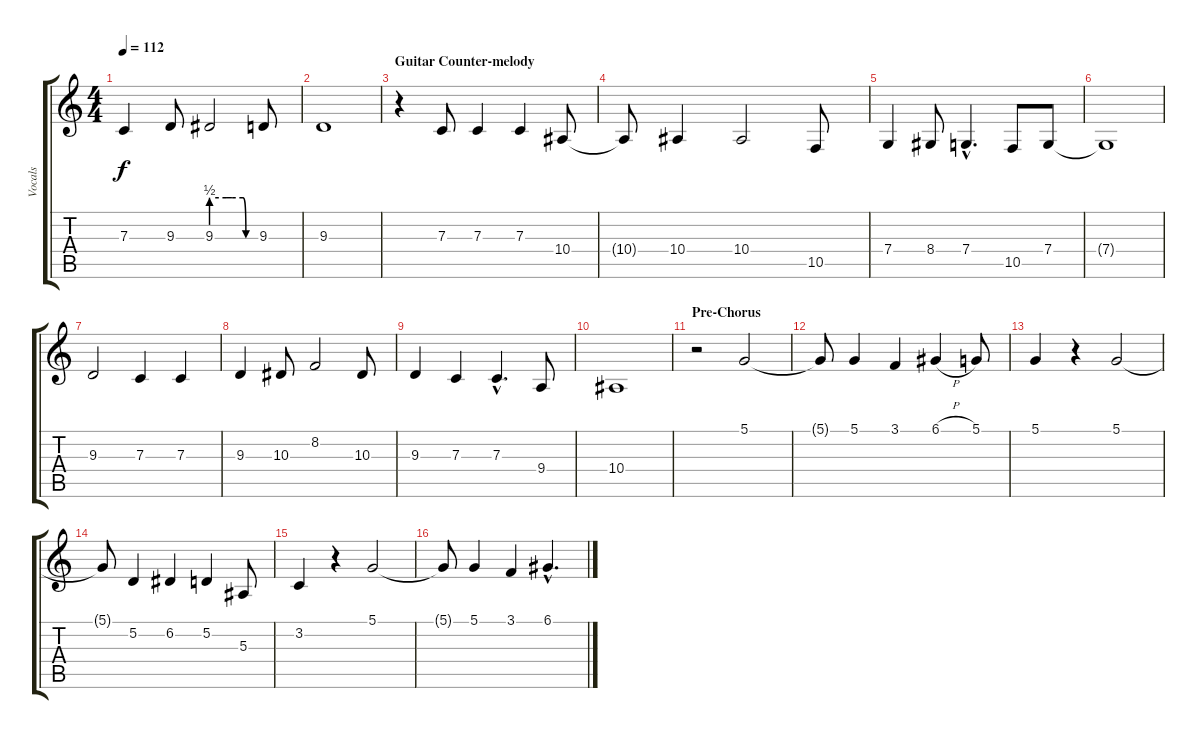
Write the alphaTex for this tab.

\track ("Vocals" "Vocals") {instrument lead6voice}
\staff {score tabs}
\tuning (D4 A3 F3 C3 G2 D2) {hide}
\ts (4 4)
\tempo 112
\clef g2
\ks c
7.3.4{dy f} 9.3.8 9.3{be (custom 0 2 20 2 28 2 43 2 47 0 60 0)}.2 9.3.8 |
9.3.1 |
\section ("" "Guitar Counter-melody")
r.4 7.3.8 7.3.4 7.3.4 10.4.8 |
10.4{t}.8 10.4.4 10.4.2 10.5.8 |
7.4.4 8.4.8 7.4{hac}.4{d} 10.5.8 7.4.8 |
7.4{t}.1 |
9.3.2 7.3.4 7.3.4 |
9.3.4 10.3.8 8.2.2 10.3.8 |
9.3.4 7.3.4 7.3{hac}.4{d} 9.4.8 |
10.4.1 |
\section ("" "Pre-Chorus")
r.2 5.1.2{volume 16} |
5.1{t}.8 5.1.4 3.1.4 6.1{h}.4 5.1.8 |
5.1.4 r.4 5.1.2 |
5.1{t}.8 5.2.4 6.2.4 5.2.4 5.3.8 |
3.2.4 r.4 5.1.2 |
5.1{t}.8 5.1.4 3.1.4 6.1{hac}.4{d}
